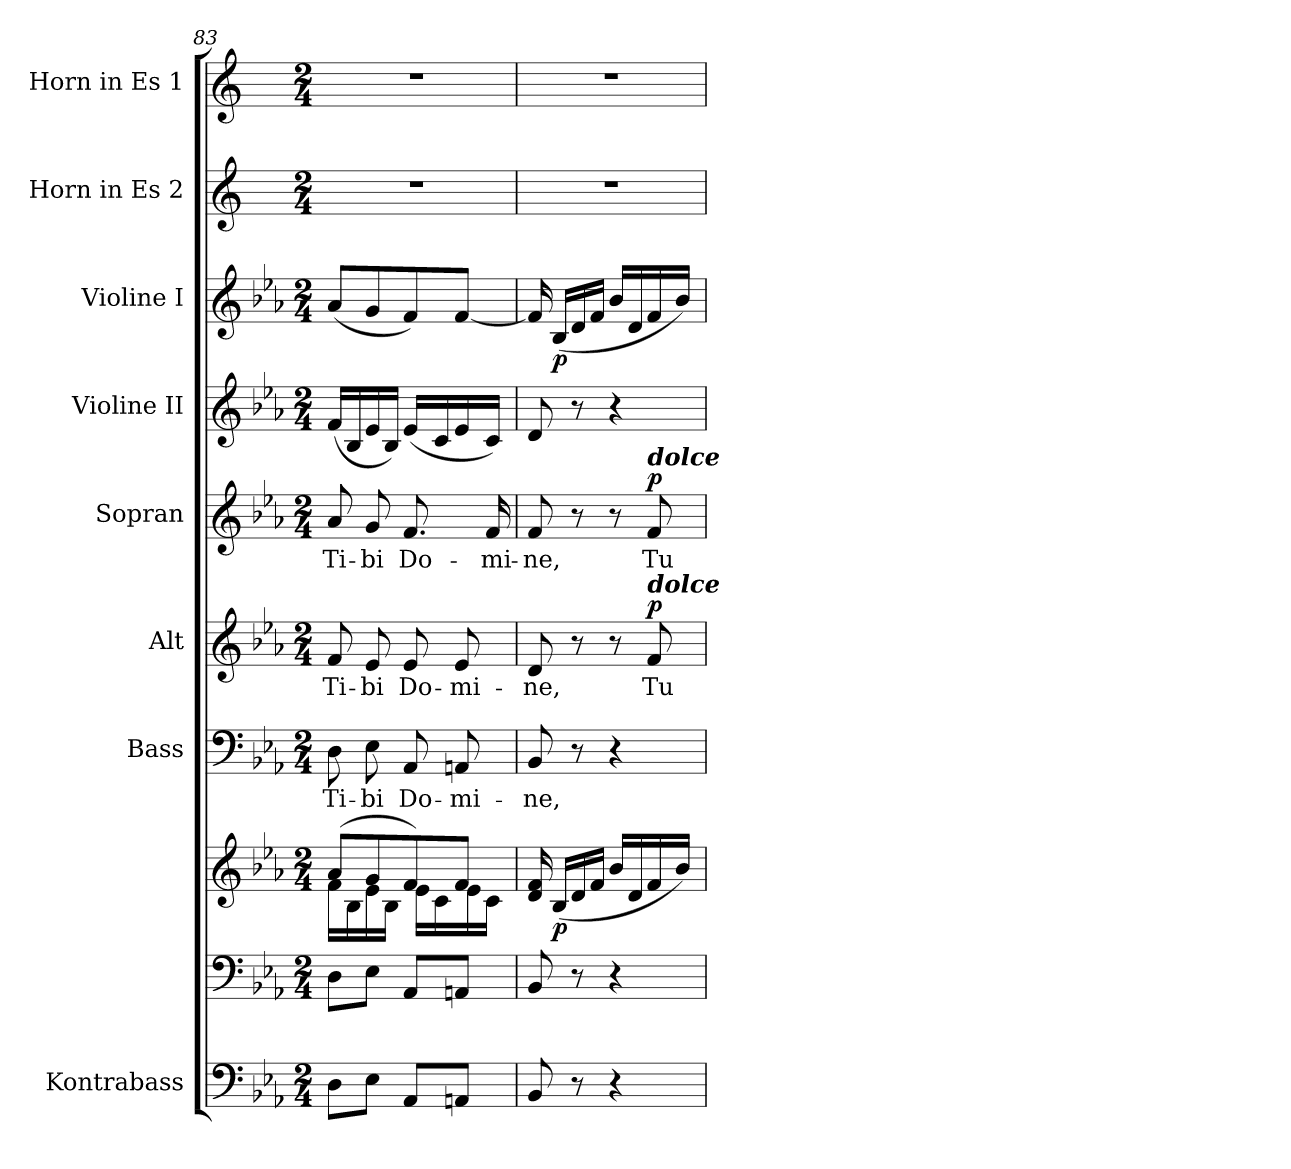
**kern	**kern	**kern	**dynam	**kern	**text	**kern	**text	**dynam	**kern	**text	**dynam	**kern	**kern	**dynam	**kern	**kern
*part9	*part8	*part8	*part8	*part7	*part7	*part6	*part6	*part6	*part5	*part5	*part5	*part4	*part3	*part3	*part2	*part1
*staff10	*staff9	*staff8	*staff8/9	*staff7	*staff7	*staff6	*staff6	*staff6	*staff5	*staff5	*staff5	*staff4	*staff3	*staff3	*staff2	*staff1
*I"Kontrabass	*	*	*	*I"Bass	*	*I"Alt	*	*	*I"Sopran	*	*	*I"Violine II	*I"Violine I	*	*I"Horn in Es 2	*I"Horn in Es 1
*I'Kb.	*	*	*	*I'B.	*	*I'A.	*	*	*I'S.	*	*	*I'Vl. II	*I'Vl. I	*	*	*
*clefF4	*clefF4	*clefG2	*	*clefF4	*	*clefG2	*	*	*clefG2	*	*	*clefG2	*clefG2	*	*clefG2	*clefG2
*ITrd7c12	*	*	*	*	*	*	*	*	*	*	*	*	*	*	*ITrd5c9	*ITrd5c9
*k[b-e-a-]	*k[b-e-a-]	*k[b-e-a-]	*	*k[b-e-a-]	*	*k[b-e-a-]	*	*	*k[b-e-a-]	*	*	*k[b-e-a-]	*k[b-e-a-]	*	*k[b-e-a-]	*k[b-e-a-]
*E-:	*E-:	*E-:	*	*E-:	*	*E-:	*	*	*E-:	*	*	*E-:	*E-:	*	*E-:	*E-:
*M2/4	*M2/4	*M2/4	*	*M2/4	*	*M2/4	*	*	*M2/4	*	*	*M2/4	*M2/4	*	*M2/4	*M2/4
=83	=83	=83	=83	=83	=83	=83	=83	=83	=83	=83	=83	=83	=83	=83	=83	=83
*	*	*^	*	*	*	*	*	*	*	*	*	*	*	*	*	*
!	!	!	!	!	!	!LO:LY:b	!	!LO:LY:b	!	!	!LO:LY:b	!	!	!	!	!	!
8DD\L	8D\L	(>8a-/L	16f\LL	.	8D\	Ti-	8f/	Ti-	.	8a-/	Ti-	.	(<16f/LL	(<8a-/L	.	2r	2r
.	.	.	16B-\	.	.	.	.	.	.	.	.	.	16B-/	.	.	.	.
!	!	!	!	!	!	!LO:LY:b	!	!LO:LY:b	!	!	!LO:LY:b	!	!	!	!	!	!
8EE-\J	8E-\J	8g/	16e-\	.	8E-\	-bi	8e-/	-bi	.	8g/	-bi	.	16e-/	8g/	.	.	.
.	.	.	16B-\JJ	.	.	.	.	.	.	.	.	.	16B-/JJ)	.	.	.	.
!	!	!	!	!	!	!LO:LY:b	!	!LO:LY:b	!	!	!LO:LY:b	!	!	!	!	!	!
8AAA-/L	8AA-/L	8f/)	16e-\LL	.	8AA-/	Do-	8e-/	Do-	.	8.f/	Do-	.	(<16e-/LL	8f/)	.	.	.
.	.	.	16c\	.	.	.	.	.	.	.	.	.	16c/	.	.	.	.
!	!	!	!	!	!	!LO:LY:b	!	!LO:LY:b	!	!	!	!	!	!	!	!	!
8AAAn/J	8AAn/J	8f/J	16e-\	.	8AAn/	-mi-	8e-/	-mi-	.	.	.	.	16e-/	[8f/J	.	.	.
!	!	!	!	!	!	!	!	!	!	!	!LO:LY:b	!	!	!	!	!	!
.	.	.	16c\JJ	.	.	.	.	.	.	16f/	-mi-	.	16c/JJ)	.	.	.	.
=84	=84	=84	=84	=84	=84	=84	=84	=84	=84	=84	=84	=84	=84	=84	=84	=84	=84
!	!	!	!	!	!	!LO:LY:b	!	!LO:LY:b	!	!	!LO:LY:b	!	!	!	!	!	!
*	*	*v	*v	*	*	*	*	*	*	*	*	*	*	*	*	*	*
8BBB-/	8BB-/	16d/ 16f/	.	8BB-/	-ne,	8d/	-ne,	.	8f/	-ne,	.	8d/	16f/]	.	2r	2r
!	!	!	!LO:DY:b	!	!	!	!	!	!	!	!	!	!	!LO:DY:b	!	!
.	.	(<16B-/LL	p	.	.	.	.	.	.	.	.	.	(<16B-/LL	p	.	.
8r	8r	16d/	.	8r	.	8r	.	.	8r	.	.	8r	16d/	.	.	.
.	.	16f/JJ	.	.	.	.	.	.	.	.	.	.	16f/JJ	.	.	.
4r	4r	16b-/LL	.	4r	.	8r	.	.	8r	.	.	4r	16b-/LL	.	.	.
.	.	16d/	.	.	.	.	.	.	.	.	.	.	16d/	.	.	.
!	!	!	!	!	!	!	!	!	!LO:TX:a:Bi:t=dolce	!	!	!	!	!	!	!
!	!	!	!	!	!	!LO:TX:a:Bi:t=dolce	!	!	!	!	!	!	!	!	!	!
!	!	!	!	!	!	!	!LO:LY:b	!LO:DY:a	!	!LO:LY:b	!LO:DY:a	!	!	!	!	!
.	.	16f/	.	.	.	8f/	Tu	p	8f/	Tu	p	.	16f/	.	.	.
.	.	16b-/JJ)	.	.	.	.	.	.	.	.	.	.	16b-/JJ)	.	.	.
=	=	=	=	=	=	=	=	=	=	=	=	=	=	=	=	=
*-	*-	*-	*-	*-	*-	*-	*-	*-	*-	*-	*-	*-	*-	*-	*-	*-
